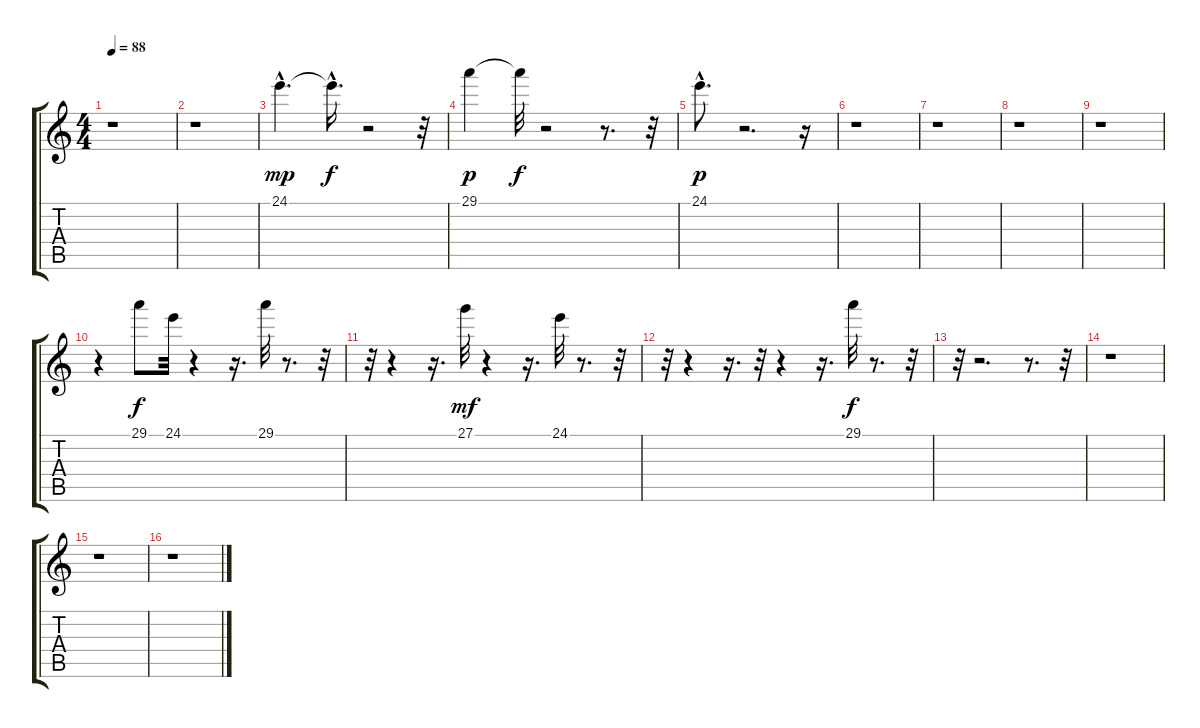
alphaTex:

\track "" {instrument glockenspiel}
\staff {score tabs}
\tuning (E4 B3 G3 D3 A2 E2) {hide}
\ts (4 4)
\tempo 88
\clef g2
\ks c
r.1{dy mp instrument glockenspiel} |
r.1 |
24.1{hac}.4{d} 24.1{hac t}.16{d dy f} r.2 r.32 |
29.1.4{dy p} 29.1{t}.32{dy f} r.2 r.8{d} r.32 |
24.1{hac}.8{d dy p} r.2{d} r.16 |
r.1 |
r.1 |
r.1 |
r.1 |
r.4 29.1.8{dy f} 24.1.32 r.4 r.16{d} 29.1.32 r.8{d} r.32 |
r.32 r.4 r.16{d} 27.1.32{dy mf} r.4 r.16{d} 24.1.32 r.8{d} r.32 |
r.32 r.4 r.16{d} r.32 r.4 r.16{d} 29.1.32{dy f} r.8{d} r.32 |
r.32 r.2{d} r.8{d} r.32 |
r.1 |
r.1 |
r.1
